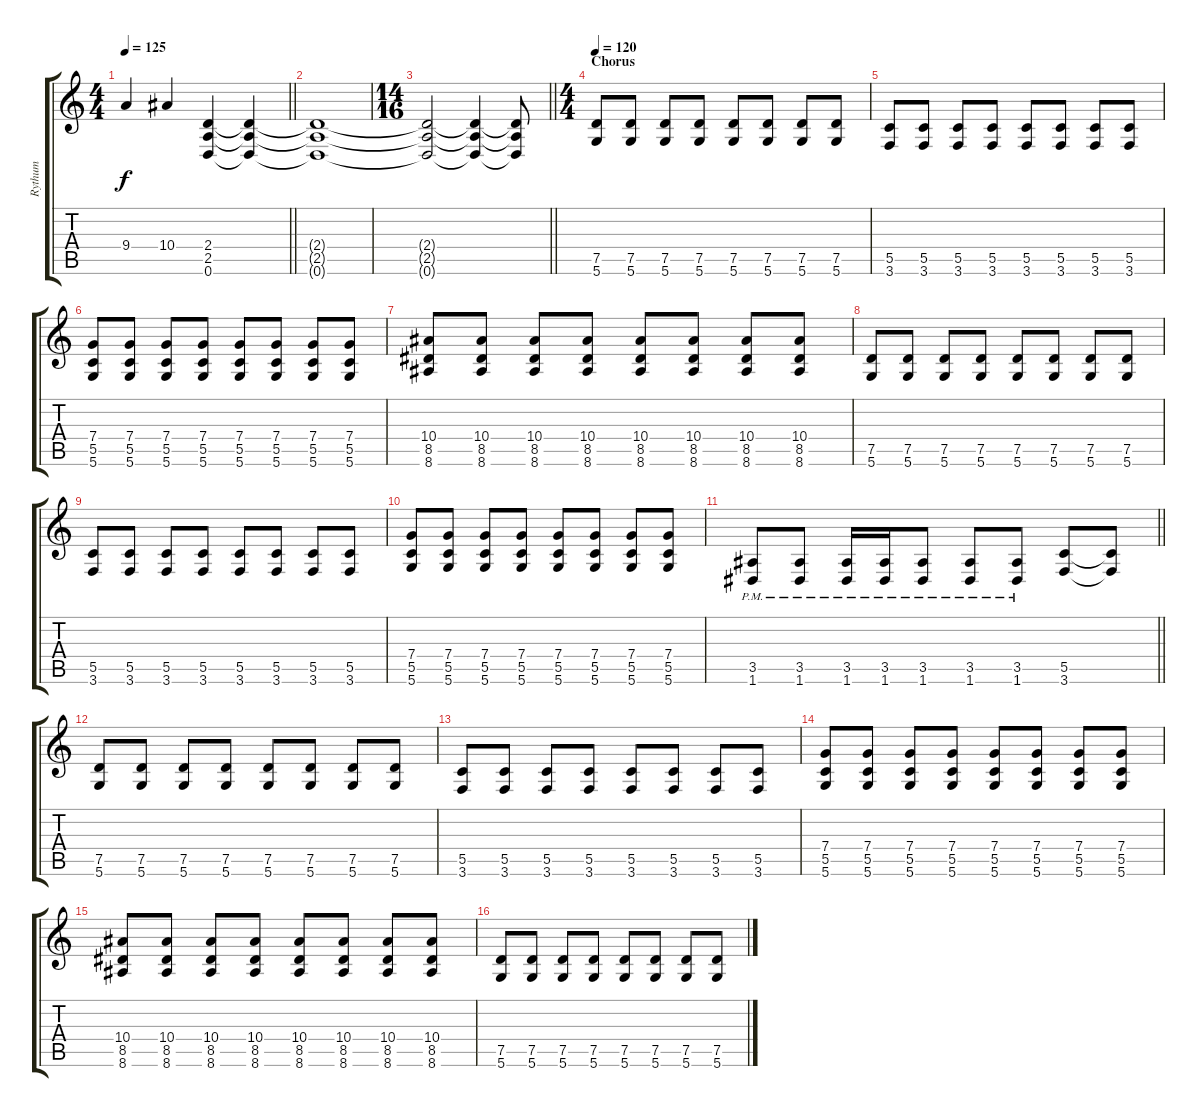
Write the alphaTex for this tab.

\track ("Rythum" "Rythum") {instrument distortionguitar}
\staff {score tabs}
\tuning (D4 A3 F3 C3 G2 D2) {hide}
\ts (4 4)
\tempo 125
\clef g2
\barLineRight lightlight
\ks c
9.4.4{dy f} 10.4.4 (2.4 2.5 0.6).4 (2.4{t} 2.5{t} 0.6{t}).4 |
(2.4{t} 2.5{t} 0.6{t}).1 |
\ts (14 16)
\barLineRight lightlight
(2.4{t} 2.5{t} 0.6{t}).2 (2.4{t} 2.5{t} 0.6{t}).4 (2.4{t} 2.5{t} 0.6{t}).8 |
\ts (4 4)
\section ("" "Chorus")
\tempo 120
(7.5 5.6).8 (7.5 5.6).8 (7.5 5.6).8 (7.5 5.6).8 (7.5 5.6).8 (7.5 5.6).8 (7.5 5.6).8 (7.5 5.6).8 |
(5.5 3.6).8 (5.5 3.6).8 (5.5 3.6).8 (5.5 3.6).8 (5.5 3.6).8 (5.5 3.6).8 (5.5 3.6).8 (5.5 3.6).8 |
(7.4 5.5 5.6).8 (7.4 5.5 5.6).8 (7.4 5.5 5.6).8 (7.4 5.5 5.6).8 (7.4 5.5 5.6).8 (7.4 5.5 5.6).8 (7.4 5.5 5.6).8 (7.4 5.5 5.6).8 |
(10.4 8.5 8.6).8 (10.4 8.5 8.6).8 (10.4 8.5 8.6).8 (10.4 8.5 8.6).8 (10.4 8.5 8.6).8 (10.4 8.5 8.6).8 (10.4 8.5 8.6).8 (10.4 8.5 8.6).8 |
(7.5 5.6).8 (7.5 5.6).8 (7.5 5.6).8 (7.5 5.6).8 (7.5 5.6).8 (7.5 5.6).8 (7.5 5.6).8 (7.5 5.6).8 |
(5.5 3.6).8 (5.5 3.6).8 (5.5 3.6).8 (5.5 3.6).8 (5.5 3.6).8 (5.5 3.6).8 (5.5 3.6).8 (5.5 3.6).8 |
(7.4 5.5 5.6).8 (7.4 5.5 5.6).8 (7.4 5.5 5.6).8 (7.4 5.5 5.6).8 (7.4 5.5 5.6).8 (7.4 5.5 5.6).8 (7.4 5.5 5.6).8 (7.4 5.5 5.6).8 |
\barLineRight lightlight
(3.5{pm} 1.6{pm}).8 (3.5{pm} 1.6{pm}).8 (3.5{pm} 1.6{pm}).16 (3.5{pm} 1.6{pm}).16 (3.5{pm} 1.6{pm}).8 (3.5{pm} 1.6{pm}).8 (3.5{pm} 1.6{pm}).8 (5.5 3.6).8 (5.5{t} 3.6{t}).8 |
(7.5 5.6).8 (7.5 5.6).8 (7.5 5.6).8 (7.5 5.6).8 (7.5 5.6).8 (7.5 5.6).8 (7.5 5.6).8 (7.5 5.6).8 |
(5.5 3.6).8 (5.5 3.6).8 (5.5 3.6).8 (5.5 3.6).8 (5.5 3.6).8 (5.5 3.6).8 (5.5 3.6).8 (5.5 3.6).8 |
(7.4 5.5 5.6).8 (7.4 5.5 5.6).8 (7.4 5.5 5.6).8 (7.4 5.5 5.6).8 (7.4 5.5 5.6).8 (7.4 5.5 5.6).8 (7.4 5.5 5.6).8 (7.4 5.5 5.6).8 |
(10.4 8.5 8.6).8 (10.4 8.5 8.6).8 (10.4 8.5 8.6).8 (10.4 8.5 8.6).8 (10.4 8.5 8.6).8 (10.4 8.5 8.6).8 (10.4 8.5 8.6).8 (10.4 8.5 8.6).8 |
(7.5 5.6).8 (7.5 5.6).8 (7.5 5.6).8 (7.5 5.6).8 (7.5 5.6).8 (7.5 5.6).8 (7.5 5.6).8 (7.5 5.6).8
